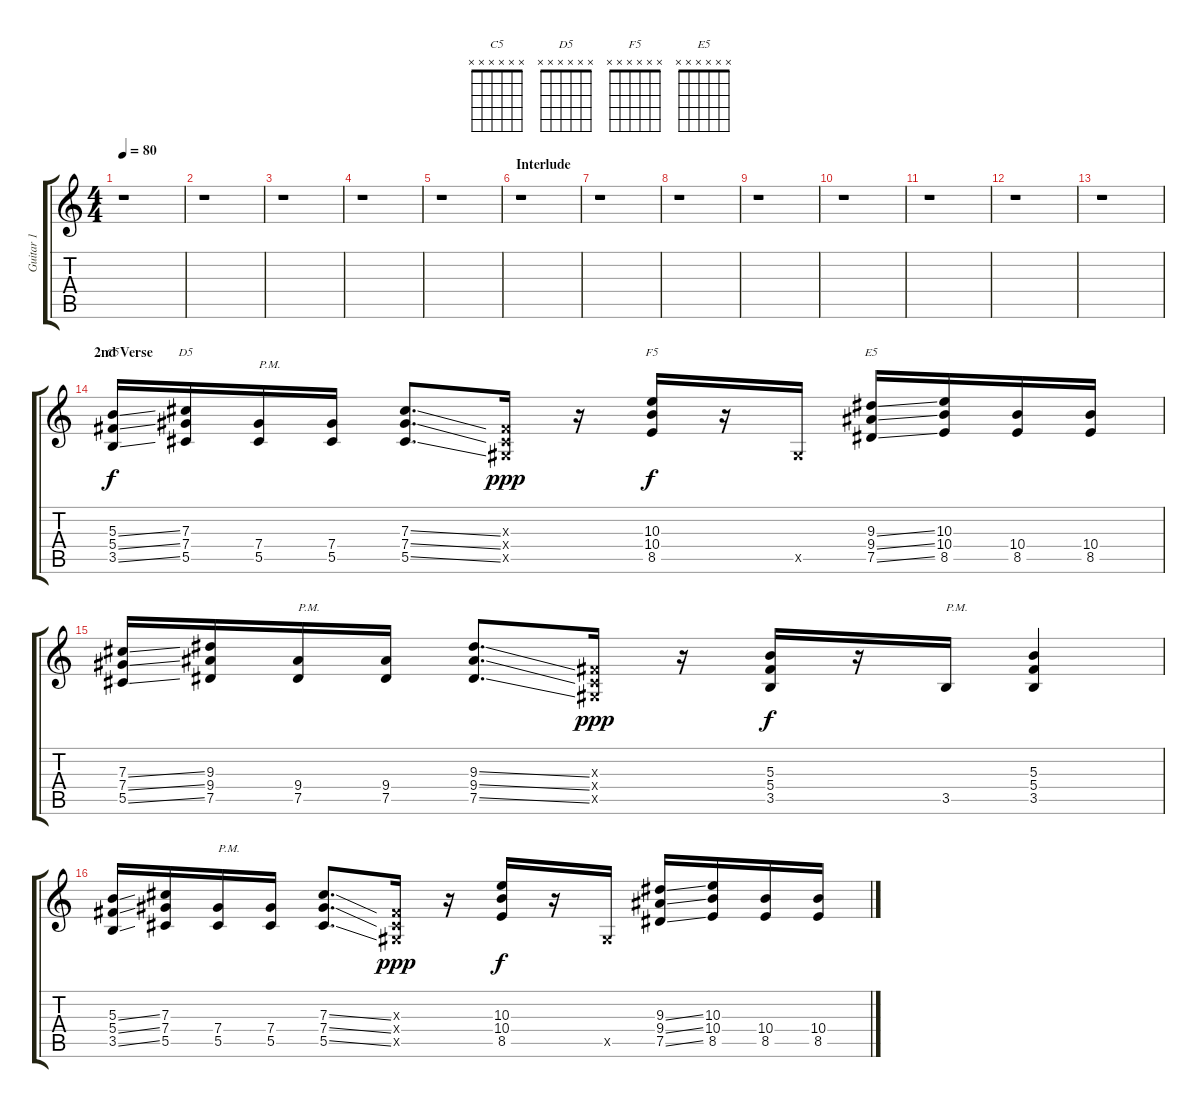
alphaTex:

\track ("Guitar 1" "Guitar 1") {instrument overdrivenguitar}
\staff {score tabs}
\tuning (Eb4 Bb3 Gb3 Db3 Ab2 Eb2) {hide}
\chord ("C5" x x x x x x)
\chord ("D5" x x x x x x)
\chord ("F5" x x x x x x)
\chord ("E5" x x x x x x)
\ts (4 4)
\tempo 80
\clef g2
\ks c
r.1{dy f} |
r.1 |
r.1 |
r.1 |
r.1 |
\section ("" "Interlude")
r.1 |
r.1 |
r.1 |
r.1 |
r.1 |
r.1 |
r.1 |
r.1 |
\section ("" "2nd Verse")
(5.3{ss} 5.4{ss} 3.5{ss}).16{ch "C5"} (7.3 7.4 5.5).16{ch "D5"} (7.4 5.5).16{txt "P.M."} (7.4 5.5).16 (7.3{ss} 7.4{ss} 5.5{ss}).8{d} (0.3{x} 0.4{x} 0.5{x}).16{dy ppp} r.16 (10.3 10.4 8.5).16{ch "F5" dy f} r.16 0.5{x}.16 (9.3{ss} 9.4{ss} 7.5{ss}).16{ch "E5"} (10.3 10.4 8.5).16 (10.4 8.5).16 (10.4 8.5).16 |
(7.3{ss} 7.4{ss} 5.5{ss}).16 (9.3 9.4 7.5).16 (9.4 7.5).16{txt "P.M."} (9.4 7.5).16 (9.3{ss} 9.4{ss} 7.5{ss}).8{d} (0.3{x} 0.4{x} 0.5{x}).16{dy ppp} r.16 (5.3 5.4 3.5).16{dy f} r.16 3.5.16{txt "P.M."} (5.3 5.4 3.5).4 |
(5.3{ss} 5.4{ss} 3.5{ss}).16 (7.3 7.4 5.5).16 (7.4 5.5).16{txt "P.M."} (7.4 5.5).16 (7.3{ss} 7.4{ss} 5.5{ss}).8{d} (0.3{x} 0.4{x} 0.5{x}).16{dy ppp} r.16 (10.3 10.4 8.5).16{dy f} r.16 0.5{x}.16 (9.3{ss} 9.4{ss} 7.5{ss}).16 (10.3 10.4 8.5).16 (10.4 8.5).16 (10.4 8.5).16
